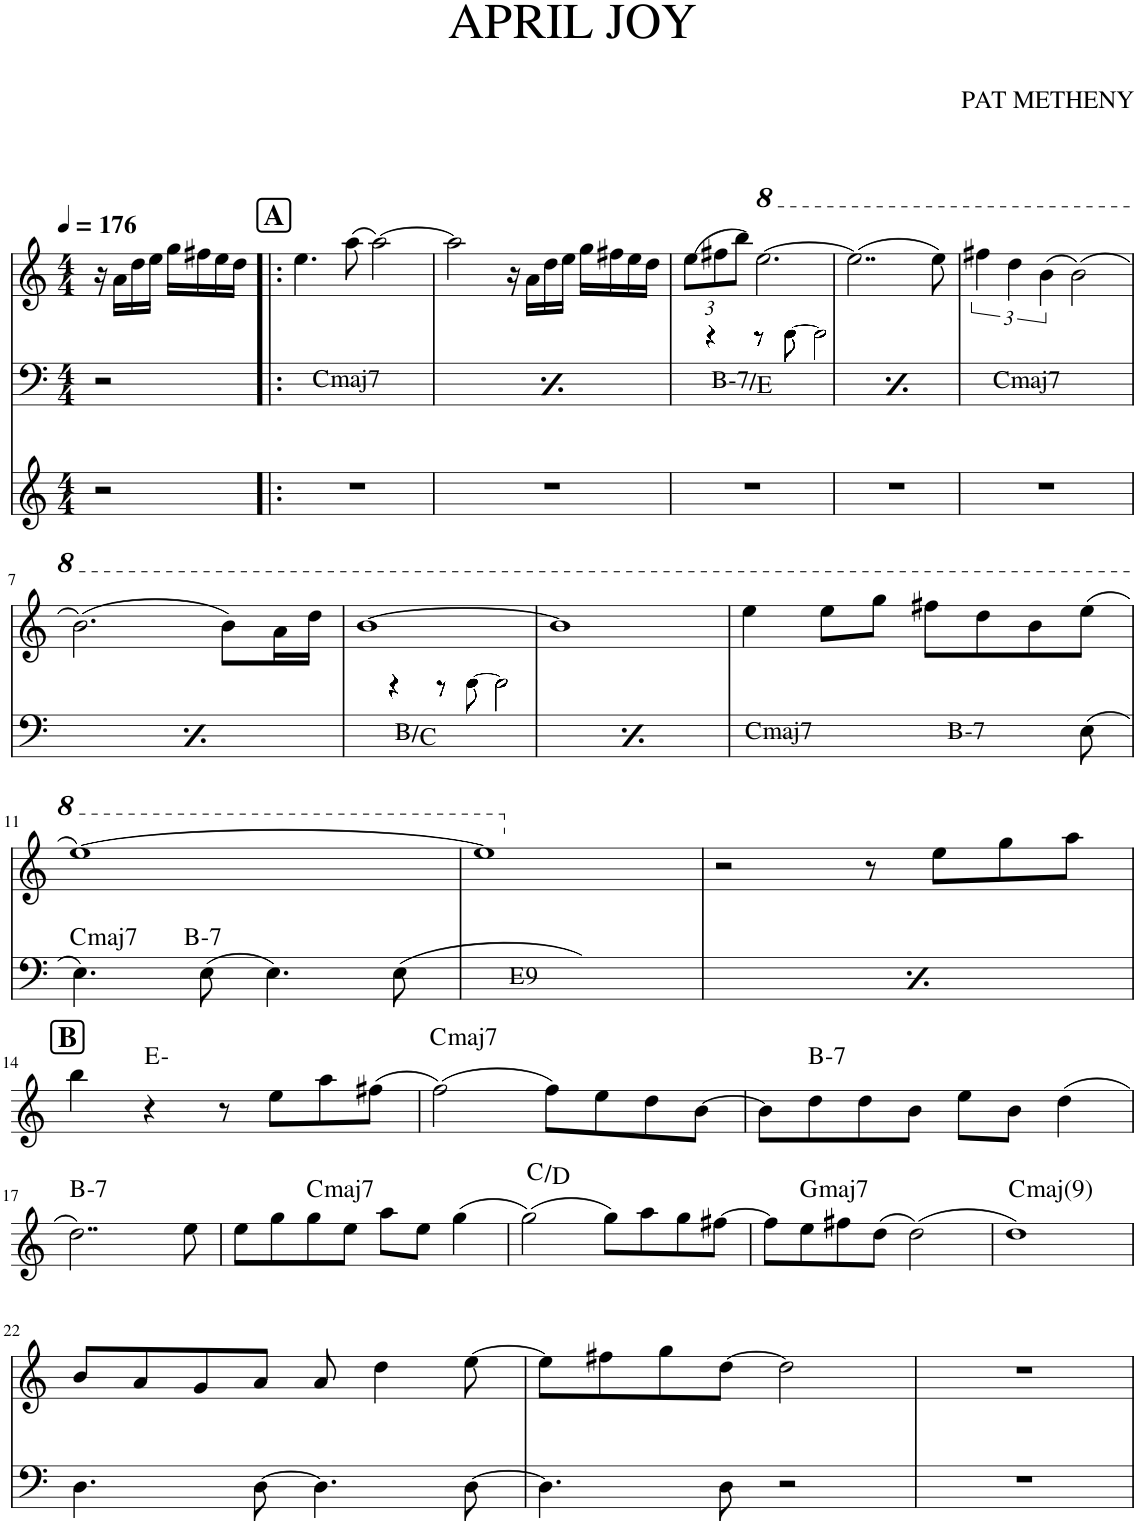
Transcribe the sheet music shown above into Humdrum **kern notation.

**kern	**harte	**kern	**kern	**harte
*part2	*part2	*part1	*part1	*part1
*staff3	*	*staff2	*staff1	*
*I"Piano	*	*I"Piano	*	*
*I'Pno	*	*I'Pno	*	*
*clefG2	*	*clefF4	*clefG2	*
*k[]	*	*k[]	*k[]	*
*M4/4	*	*M4/4	*M4/4	*
*MM176	*	*MM176	*MM176	*
!!LO:REH:place=s1:a:B:cj:fs=14:t=A:qo=1.75
=1	=1	=1	=1	=1
2r	.	2r	16r	.
.	.	.	16a\LL	.
.	.	.	16dd\	.
.	.	.	16ee\JJ	.
.	.	.	16gg\LL	.
.	.	.	16ff#X\	.
.	.	.	16ee\	.
.	.	.	16dd\JJ	.
=2!|:	=2!|:	=2!|:	=2!|:	=2!|:
!	!	!	!	!LO:H:kt=maj7
1r	.	1ryy	4.ee\	C:maj7
.	.	.	(8aa\	.
.	.	.	[2aa\)	.
=3	=3	=3	=3	=3
!	!	!	!	!LO:H:kt=maj7
1r	.	1ryy	2aa\]	C:maj7
.	.	.	16r	.
.	.	.	16a\LL	.
.	.	.	16dd\	.
.	.	.	16ee\JJ	.
.	.	.	16gg\LL	.
.	.	.	16ff#X\	.
.	.	.	16ee\	.
.	.	.	16dd\JJ	.
=4	=4	=4	=4	=4
*	*	*	*Xbrackettup	*
!	!	!	!	!LO:H:kt=7
1r	.	1ryy	(12ee\L	B:min7/4
.	.	.	12ff#X\	.
.	.	.	12bb\J)	.
.	.	.	[2.e\	.
=5	=5	=5	=5	=5
!	!	!	!	!LO:H:kt=7
1r	.	1ryy	(2..e\]	B:min7/4
.	.	.	8e\)	.
=6	=6	=6	=6	=6
*	*	*	*brackettup	*
!	!	!	!	!LO:H:kt=maj7
1r	.	1ryy	6f#X\	C:maj7
.	.	.	6d\	.
.	.	.	(6B\	.
.	.	.	(2B\)	.
!!LO:LB:g=z
=7	=7	=7	=7	=7
!	!	!	!	!LO:H:kt=maj7
1r	.	1ryy	(2.B\)	C:maj7
.	.	.	8B\L)	.
.	.	.	16A\L	.
.	.	.	16d\JJ	.
=8	=8	=8	=8	=8
1r	.	1ryy	[1B	B:maj/b2
=9	=9	=9	=9	=9
1r	.	1ryy	1B]	B:maj/b2
=10	=10	=10	=10	=10
!	!	!	!	!LO:H:kt=maj7
1r	.	2ryy	4e\	C:maj7
.	.	.	8e\L	.
.	.	.	8g\J	.
!	!	!	!	!LO:H:kt=7
.	.	4ryy	8f#X\L	B:min7
.	.	.	8d\	.
.	.	8ryy	8B\	.
.	.	8E\	(8e\J	.
!!LO:LB:g=z
=11	=11	=11	=11	=11
!	!	!	!	!LO:H:n=1:kt=7
!	!	!	!	!LO:H:n=2:kt=maj7
1r	.	4.E\	[1e)	B:min7 C:maj7
.	.	8E\	.	.
.	.	4.E\	.	.
.	.	8E\	.	.
=12	=12	=12	=12	=12
!	!	!	!	!LO:H:kt=9
1r	.	1ryy	1e]	E:9
=13	=13	=13	=13	=13
!	!	!	!	!LO:H:kt=9
1r	.	1ryy	2r	E:9
.	.	.	8r	.
.	.	.	8ee\L	.
.	.	.	8gg\	.
.	.	.	8aa\J	.
!!LO:LB:g=z
!!LO:REH:place=s1:a:B:cj:fs=14:t=B
=14	=14	=14	=14	=14
*	*	*clefF4	*	*
4bb\	.	1r	1r	.
4r	E:min	.	.	.
8r	.	.	.	.
8ee\L	.	.	.	.
8aa\	.	.	.	.
(8ff#X\J	.	.	.	.
=15	=15	=15	=15	=15
!	!LO:H:kt=maj7	!	!	!
(2ff\)	C:maj7	1r	1r	.
8ff\L)	.	.	.	.
8ee\	.	.	.	.
8dd\	.	.	.	.
[8b\J	.	.	.	.
=16	=16	=16	=16	=16
8b\L]	.	1r	1r	.
!	!LO:H:kt=7	!	!	!
8dd\	B:min7	.	.	.
8dd\	.	.	.	.
8b\J	.	.	.	.
8ee\L	.	.	.	.
8b\J	.	.	.	.
(4dd\	.	.	.	.
!!LO:LB:g=z
=17	=17	=17	=17	=17
!	!LO:H:kt=7	!	!	!
2..dd\)	B:min7	1r	1r	.
8ee\	.	.	.	.
=18	=18	=18	=18	=18
8ee\L	.	1r	1r	.
8gg\	.	.	.	.
!	!LO:H:kt=maj7	!	!	!
8gg\	C:maj7	.	.	.
8ee\J	.	.	.	.
8aa\L	.	.	.	.
8ee\J	.	.	.	.
(4gg\	.	.	.	.
=19	=19	=19	=19	=19
(2gg\)	C:maj/2	1r	1r	.
8gg\L)	.	.	.	.
8aa\	.	.	.	.
8gg\	.	.	.	.
[8ff#X\J	.	.	.	.
=20	=20	=20	=20	=20
8ff#\L]	.	1r	1r	.
!	!LO:H:kt=maj7	!	!	!
8ee\	G:maj7	.	.	.
8ff#X\	.	.	.	.
(8dd\J	.	.	.	.
(2dd\)	.	.	.	.
=21	=21	=21	=21	=21
!	!LO:H:kt=maj	!	!	!
1dd)	C:maj(9)	1r	1r	.
!!LO:LB:g=z
=22	=22	=22	=22	=22
1r	.	4.D\	8b/L	.
.	.	.	8a/	.
.	.	.	8g/	.
.	.	[8D\	8a/J	.
.	.	4.D\]	8a/	.
.	.	.	4dd\	.
.	.	[8D\	[8ee\	.
=23	=23	=23	=23	=23
1r	.	4.D\]	8ee\L]	.
.	.	.	8ff#X\	.
.	.	.	8gg\	.
.	.	8D\	[8dd\J	.
.	.	2r	2dd\]	.
=24	=24	=24	=24	=24
1r	.	1r	1r	.
=	=	=	=	=
*-	*-	*-	*-	*-
